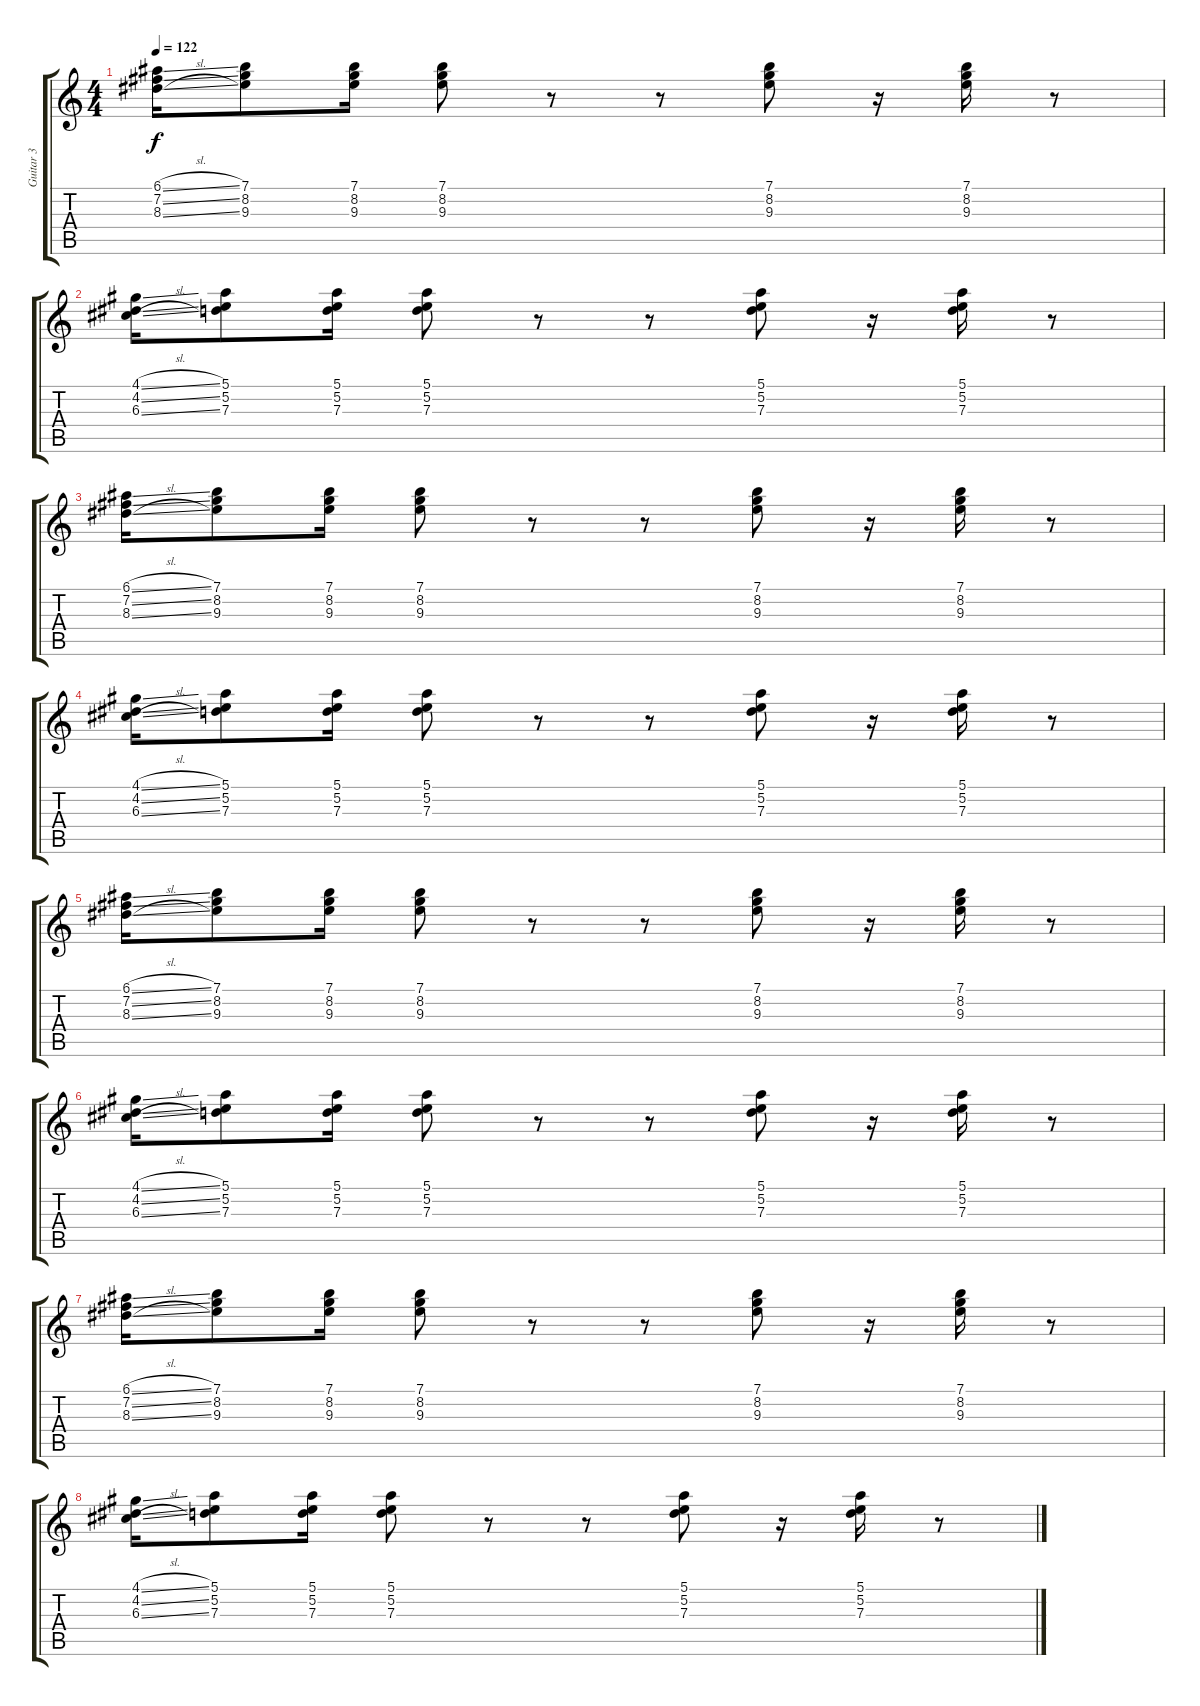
\track ("Guitar 3" "Guitar 3") {instrument acousticguitarsteel}
\staff {score tabs}
\tuning (E4 B3 G3 D3 A2 E2) {hide}
\ts (4 4)
\tempo 122
\clef g2
\ks c
(6.1{sl} 7.2{sl} 8.3{sl}).16{dy f} (7.1 8.2 9.3).8 (7.1 8.2 9.3).16 (7.1 8.2 9.3).8 r.8 r.8 (7.1 8.2 9.3).8 r.16 (7.1 8.2 9.3).16 r.8 |
(4.1{sl} 4.2{sl} 6.3{sl}).16 (5.1 5.2 7.3).8 (5.1 5.2 7.3).16 (5.1 5.2 7.3).8 r.8 r.8 (5.1 5.2 7.3).8 r.16 (5.1 5.2 7.3).16 r.8 |
(6.1{sl} 7.2{sl} 8.3{sl}).16 (7.1 8.2 9.3).8 (7.1 8.2 9.3).16 (7.1 8.2 9.3).8 r.8 r.8 (7.1 8.2 9.3).8 r.16 (7.1 8.2 9.3).16 r.8 |
(4.1{sl} 4.2{sl} 6.3{sl}).16 (5.1 5.2 7.3).8 (5.1 5.2 7.3).16 (5.1 5.2 7.3).8 r.8 r.8 (5.1 5.2 7.3).8 r.16 (5.1 5.2 7.3).16 r.8 |
(6.1{sl} 7.2{sl} 8.3{sl}).16 (7.1 8.2 9.3).8 (7.1 8.2 9.3).16 (7.1 8.2 9.3).8 r.8 r.8 (7.1 8.2 9.3).8 r.16 (7.1 8.2 9.3).16 r.8 |
(4.1{sl} 4.2{sl} 6.3{sl}).16 (5.1 5.2 7.3).8 (5.1 5.2 7.3).16 (5.1 5.2 7.3).8 r.8 r.8 (5.1 5.2 7.3).8 r.16 (5.1 5.2 7.3).16 r.8 |
(6.1{sl} 7.2{sl} 8.3{sl}).16 (7.1 8.2 9.3).8 (7.1 8.2 9.3).16 (7.1 8.2 9.3).8 r.8 r.8 (7.1 8.2 9.3).8 r.16 (7.1 8.2 9.3).16 r.8 |
(4.1{sl} 4.2{sl} 6.3{sl}).16 (5.1 5.2 7.3).8 (5.1 5.2 7.3).16 (5.1 5.2 7.3).8 r.8 r.8 (5.1 5.2 7.3).8 r.16 (5.1 5.2 7.3).16 r.8
